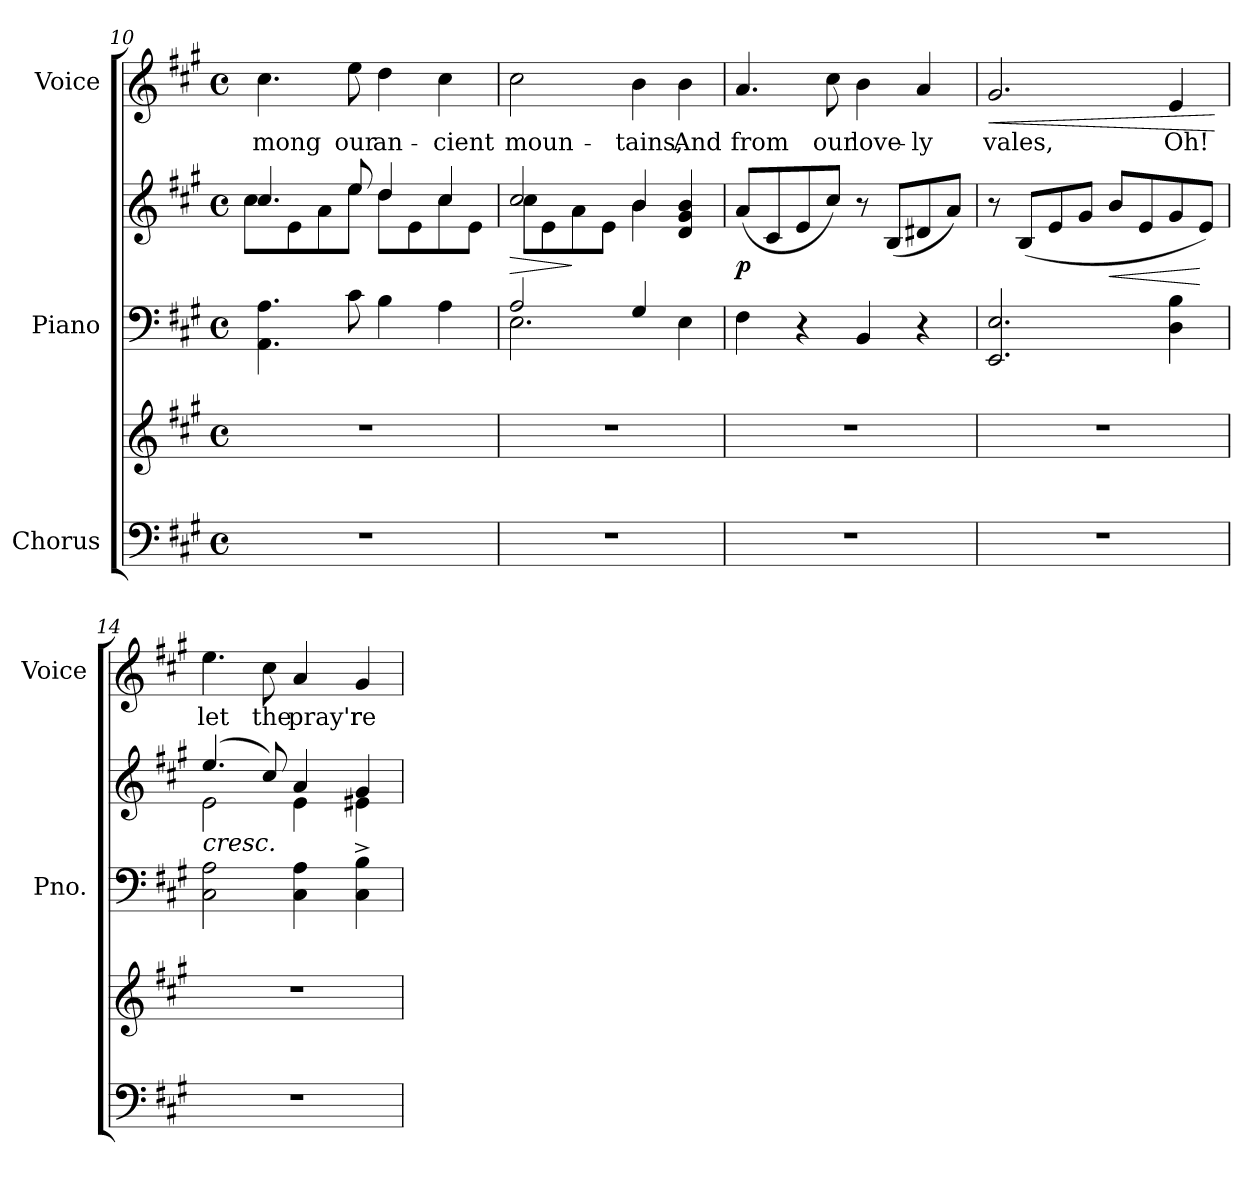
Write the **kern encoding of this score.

**kern	**kern	**kern	**kern	**dynam	**kern	**text	**dynam
*part3	*part3	*part2	*part2	*part2	*part1	*part1	*part1
*staff5	*staff4	*staff3	*staff2	*staff2/3	*staff1	*staff1	*staff1
*I"Chorus	*	*I"Piano	*	*	*I"Voice	*	*
*	*	*I'Pno.	*	*	*I'Voice	*	*
*clefF4	*clefG2	*clefF4	*clefG2	*	*clefG2	*	*
*k[f#c#g#]	*k[f#c#g#]	*k[f#c#g#]	*k[f#c#g#]	*	*k[f#c#g#]	*	*
*A:	*A:	*A:	*A:	*	*A:	*	*
*M4/4	*M4/4	*M4/4	*M4/4	*	*M4/4	*	*
*met(c)	*met(c)	*met(c)	*met(c)	*	*met(c)	*	*
=10	=10	=10	=10	=10	=10	=10	=10
*	*	*	*^	*	*	*	*
!	!	!	!	!	!	!	!LO:LY:b:color=#000000	!
1r	1r	4.AAi\ 4.Ai	4.cc#i/	8cc#i\L	.	4.cc#i\	-mong	.
.	.	.	.	8ei\	.	.	.	.
.	.	.	.	8ai\	.	.	.	.
!	!	!	!	!	!	!	!LO:LY:b:color=#000000	!
.	.	8c#i\	8eei/	8eei\J	.	8eei\	our	.
!	!	!	!	!	!	!	!LO:LY:b:color=#000000	!
.	.	4Bi\	4ddi/	8ddi\L	.	4ddi\	an-	.
.	.	.	.	8ei\	.	.	.	.
!	!	!	!	!	!	!	!LO:LY:b:color=#000000	!
.	.	4Ai\	4cc#i/	8cc#i\	.	4cc#i\	-cient	.
.	.	.	.	8ei\J	.	.	.	.
=11	=11	=11	=11	=11	=11	=11	=11	=11
*	*	*^	*	*	*	*	*	*
!	!	!	!	!	!	!LO:HP:b	!	!	!
!	!	!	!	!	!	!	!	!LO:LY:b:color=#000000	!
1r	1r	2Ai/	2.Ei\	2cc#i/	8cc#i\L	>	2cc#i\	moun-	.
.	.	.	.	.	8ei\	.	.	.	.
.	.	.	.	.	8ai\	]	.	.	.
.	.	.	.	.	8ei\J	.	.	.	.
!	!	!	!	!	!	!	!	!LO:LY:b:color=#000000	!
.	.	4G#i/	.	4bi/	4bi\	.	4bi\	-tains,	.
!	!	!	!	!	!	!	!	!LO:LY:b:color=#000000	!
.	.	4Ei\	4ryy	4di/ 4g#i 4bi	4ryy	.	4bi\	And	.
*	*	*v	*v	*	*	*	*	*	*
*	*	*	*v	*v	*	*	*	*
=12	=12	=12	=12	=12	=12	=12	=12
*	*	*^	*^	*	*	*	*
!	!	!	!	!	!	!	!	!LO:LY:b:color=#000000	!
*	*	*v	*v	*	*	*	*	*	*
*	*	*	*v	*v	*	*	*	*
1r	1r	4F#i\	(8ai/L	p	4.ai/	from	.
.	.	.	8c#i/	.	.	.	.
.	.	4r	8ei/	.	.	.	.
!	!	!	!	!	!	!LO:LY:b:color=#000000	!
.	.	.	8cc#i/J)	.	8cc#i\	our	.
!	!	!	!	!	!	!LO:LY:b:color=#000000	!
.	.	4BBi/	8r	.	4bi\	love-	.
.	.	.	(8Bi/L	.	.	.	.
!	!	!	!	!	!	!LO:LY:b:color=#000000	!
.	.	4r	8d#Xi/	.	4ai/	-ly	.
.	.	.	8ai/J)	.	.	.	.
!!LO:LB:g=z
=13	=13	=13	=13	=13	=13	=13	=13
!	!	!	!	!	!	!LO:LY:b:color=#000000	!LO:HP:b
1r	1r	2.EEi/ 2.Ei	8r	.	2.g#i/	vales,	<
.	.	.	(8Bi/L	.	.	.	.
.	.	.	8ei/	.	.	.	.
.	.	.	8g#i/J	.	.	.	.
!	!	!	!	!LO:HP:b	!	!	!
.	.	.	8bi/L	<	.	.	.
.	.	.	8ei/	.	.	.	.
!	!	!	!	!	!	!LO:LY:b:color=#000000	!
.	.	4Di\ 4Bi	8g#i/	.	4ei/	Oh!	.
.	.	.	8ei/J)	[	.	.	.
.	.	.	.	.	.	.	[
=14	=14	=14	=14	=14	=14	=14	=14
*	*	*	*^	*	*	*	*
!	!	!	!LO:TX:b:i:t=cresc.	!	!	!	!	!
!	!	!	!	!	!	!	!LO:LY:b:color=#000000	!
1r	1r	2C#i\ 2Ai	(4.eei/	2e:i\	.	4.eei\	let	.
!	!	!	!	!	!	!	!LO:LY:b:color=#000000	!
.	.	.	8cc#i/)	.	.	8cc#i\	the	.
!	!	!	!	!	!	!	!LO:LY:b:color=#000000	!
.	.	4C#i\ 4Ai	4ai/	4ei\	.	4ai/	pray'r	.
!	!	!	!	!	!	!	!LO:LY:b:color=#000000	!
.	.	4C#i\^ 4Bi^	4g#i/	4e#Xi\	.	4g#i/	re-	.
*	*	*	*v	*v	*	*	*	*
=	=	=	=	=	=	=	=
*-	*-	*-	*-	*-	*-	*-	*-
